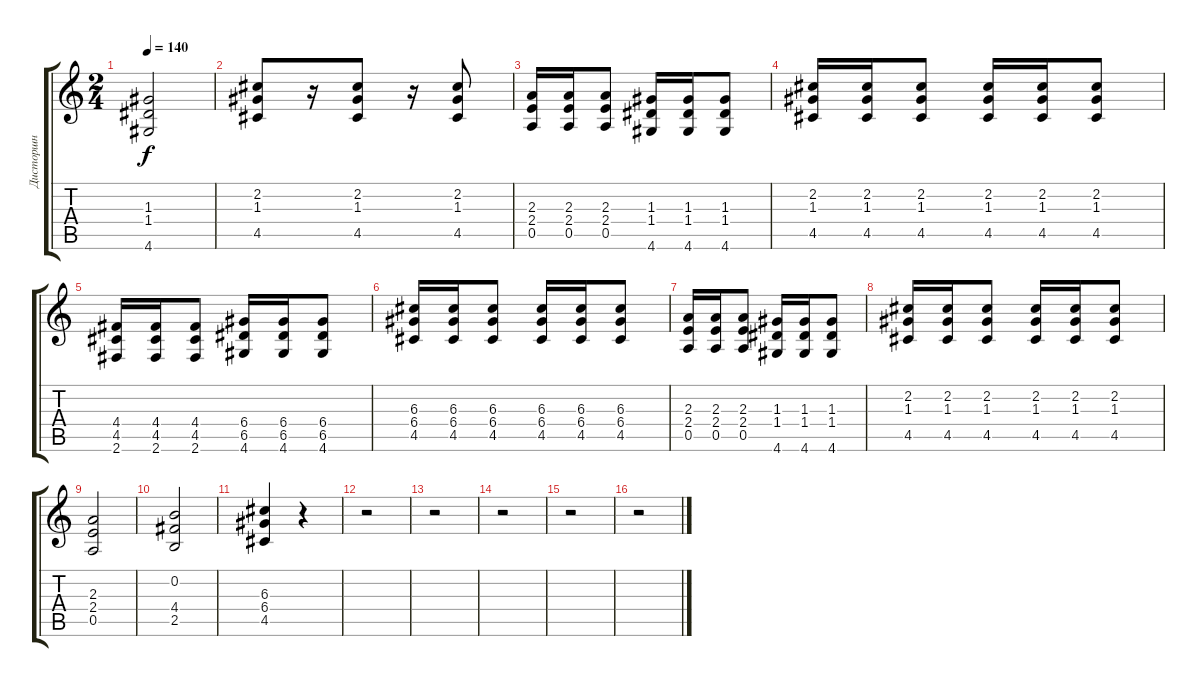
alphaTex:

\track ("Дисторшн" "Дисторшн") {instrument distortionguitar}
\staff {score tabs}
\tuning (E4 B3 G3 D3 A2 E2) {hide}
\ts (2 4)
\tempo 140
\clef g2
\ks c
(1.3 1.4 4.6).2{dy f} |
(2.2 1.3 4.5).8 r.16 (2.2 1.3 4.5).8 r.16 (2.2 1.3 4.5).8 |
(2.3 2.4 0.5).16 (2.3 2.4 0.5).16 (2.3 2.4 0.5).8 (1.3 1.4 4.6).16 (1.3 1.4 4.6).16 (1.3 1.4 4.6).8 |
(2.2 1.3 4.5).16 (2.2 1.3 4.5).16 (2.2 1.3 4.5).8 (2.2 1.3 4.5).16 (2.2 1.3 4.5).16 (2.2 1.3 4.5).8 |
(4.4 4.5 2.6).16 (4.4 4.5 2.6).16 (4.4 4.5 2.6).8 (6.4 6.5 4.6).16 (6.4 6.5 4.6).16 (6.4 6.5 4.6).8 |
(6.3 6.4 4.5).16 (6.3 6.4 4.5).16 (6.3 6.4 4.5).8 (6.3 6.4 4.5).16 (6.3 6.4 4.5).16 (6.3 6.4 4.5).8 |
(2.3 2.4 0.5).16 (2.3 2.4 0.5).16 (2.3 2.4 0.5).8 (1.3 1.4 4.6).16 (1.3 1.4 4.6).16 (1.3 1.4 4.6).8 |
(2.2 1.3 4.5).16 (2.2 1.3 4.5).16 (2.2 1.3 4.5).8 (2.2 1.3 4.5).16 (2.2 1.3 4.5).16 (2.2 1.3 4.5).8 |
(2.3 2.4 0.5).2 |
(0.2 4.4 2.5).2 |
(6.3 6.4 4.5).4 r.4 |
r.2 |
r.2 |
r.2 |
r.2 |
r.2
